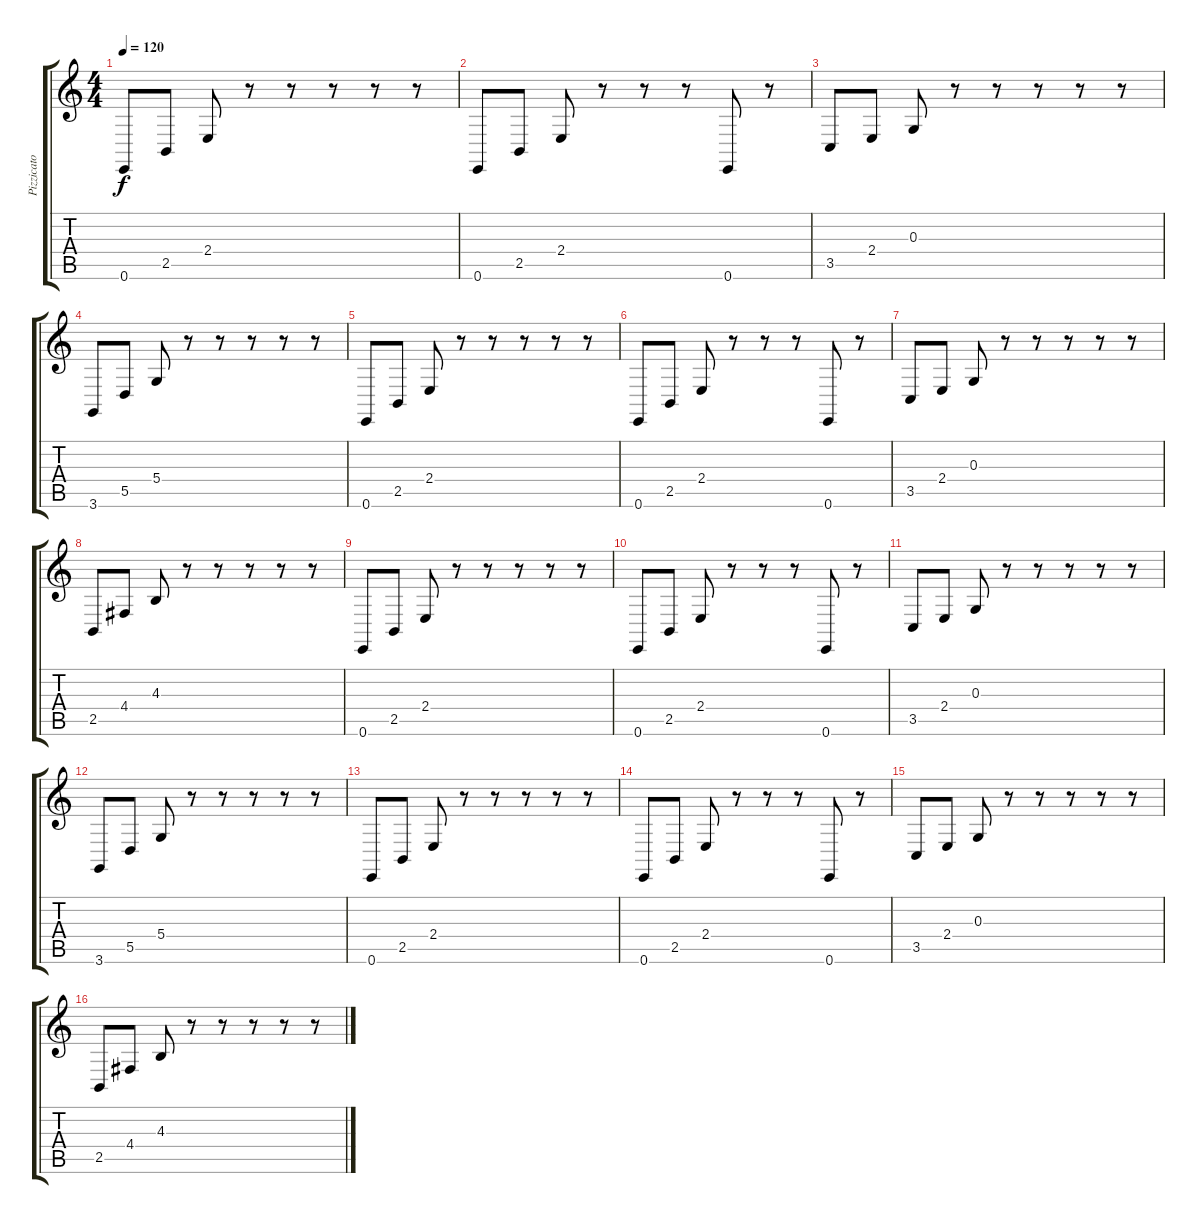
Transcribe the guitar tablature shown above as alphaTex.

\track ("Pizzicato" "Pizzicato") {instrument pizzicatostrings}
\staff {score tabs}
\tuning (E4 B3 G3 D3 A2 E2) {hide}
\ts (4 4)
\tempo 120
\clef g2
\ks c
0.6.8{dy f} 2.5.8 2.4.8 r.8 r.8 r.8 r.8 r.8 |
0.6.8 2.5.8 2.4.8 r.8 r.8 r.8 0.6.8 r.8 |
3.5.8 2.4.8 0.3.8 r.8 r.8 r.8 r.8 r.8 |
3.6.8 5.5.8 5.4.8 r.8 r.8 r.8 r.8 r.8 |
0.6.8 2.5.8 2.4.8 r.8 r.8 r.8 r.8 r.8 |
0.6.8 2.5.8 2.4.8 r.8 r.8 r.8 0.6.8 r.8 |
3.5.8 2.4.8 0.3.8 r.8 r.8 r.8 r.8 r.8 |
2.5.8 4.4.8 4.3.8 r.8 r.8 r.8 r.8 r.8 |
0.6.8 2.5.8 2.4.8 r.8 r.8 r.8 r.8 r.8 |
0.6.8 2.5.8 2.4.8 r.8 r.8 r.8 0.6.8 r.8 |
3.5.8 2.4.8 0.3.8 r.8 r.8 r.8 r.8 r.8 |
3.6.8 5.5.8 5.4.8 r.8 r.8 r.8 r.8 r.8 |
0.6.8 2.5.8 2.4.8 r.8 r.8 r.8 r.8 r.8 |
0.6.8 2.5.8 2.4.8 r.8 r.8 r.8 0.6.8 r.8 |
3.5.8 2.4.8 0.3.8 r.8 r.8 r.8 r.8 r.8 |
2.5.8 4.4.8 4.3.8 r.8 r.8 r.8 r.8 r.8
